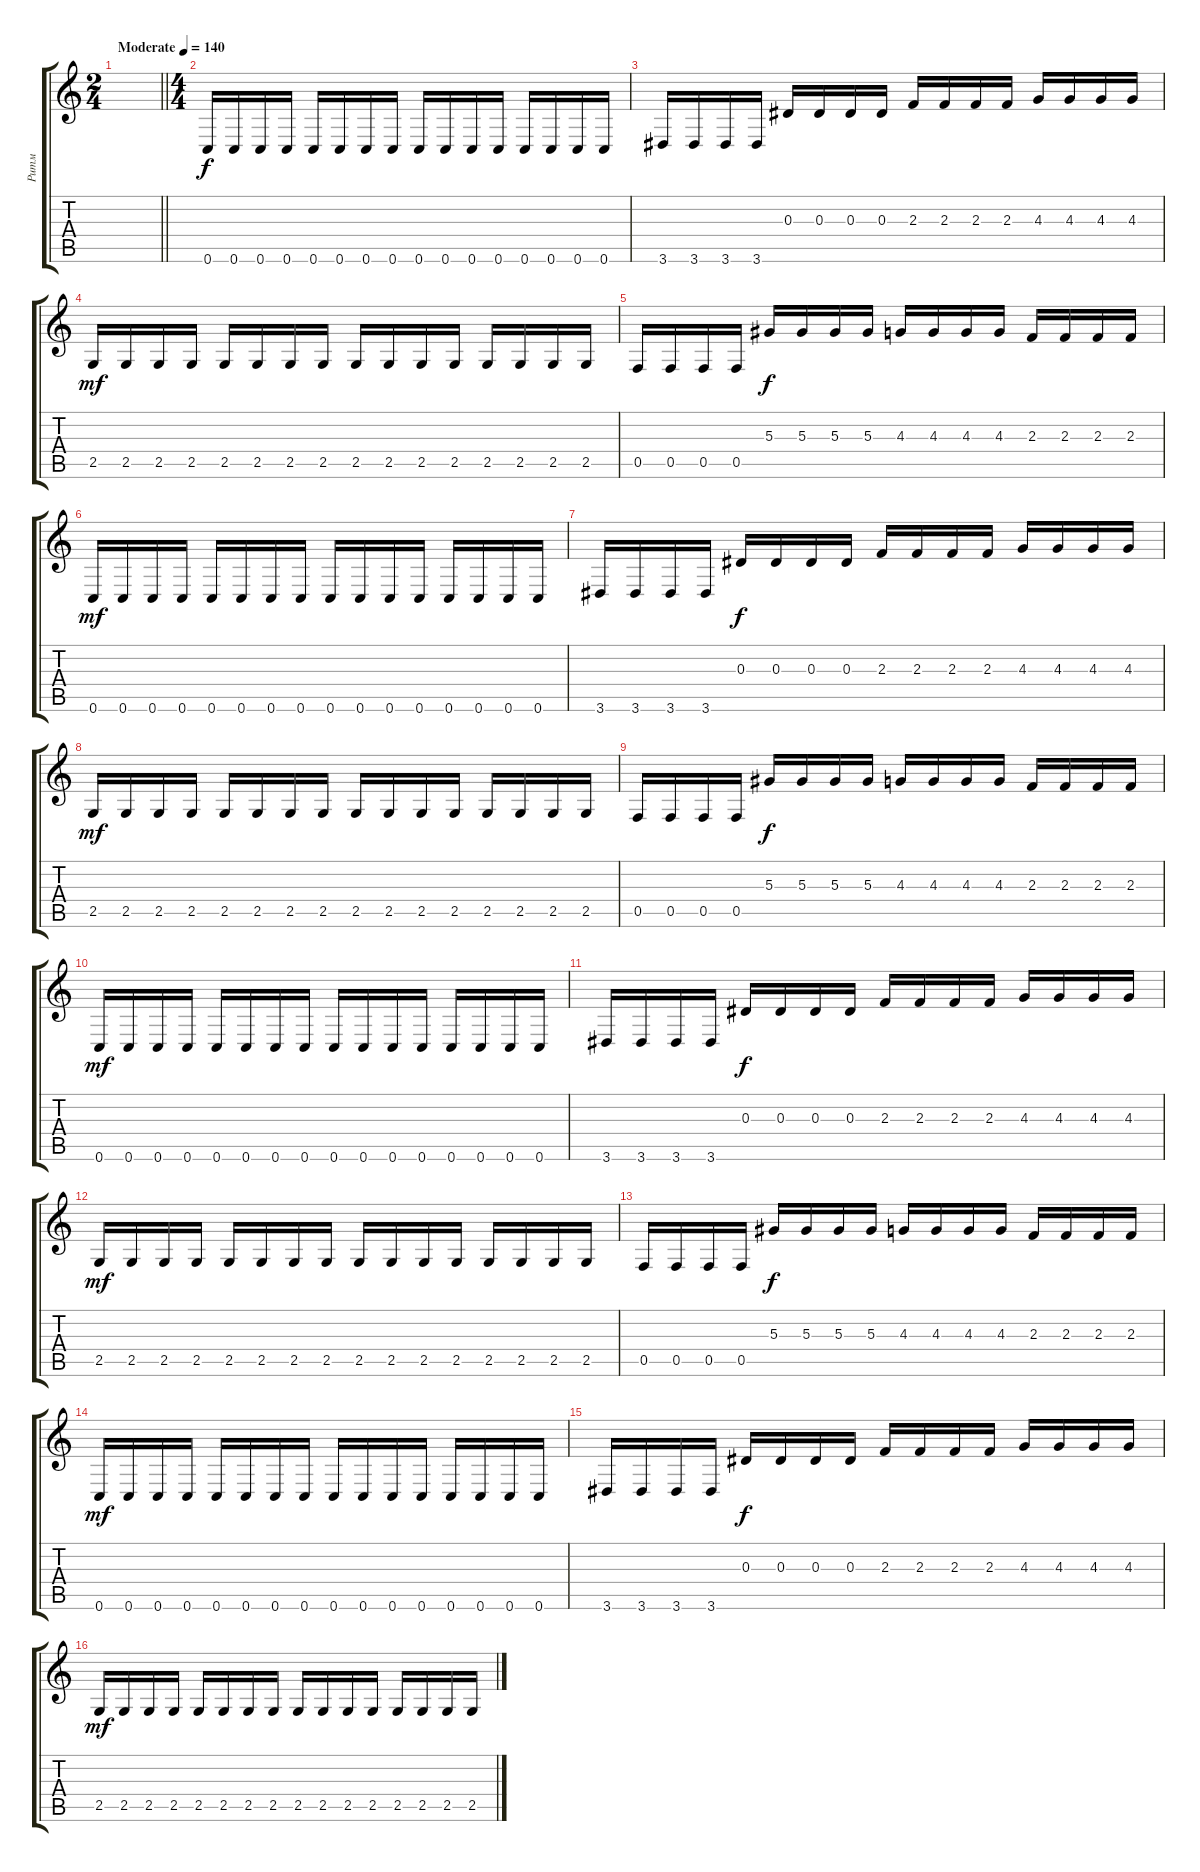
\track ("Ритм" "Ритм") {instrument distortionguitar}
\staff {score tabs}
\tuning (C4 G3 Eb3 Bb2 F2 C2) {hide}
\ts (2 4)
\tempo (140 "Moderate")
\clef g2
\barLineRight lightlight
\ks c
|
\ts (4 4)
\section ("" "")
0.6.16 0.6.16 0.6.16 0.6.16 0.6.16 0.6.16 0.6.16 0.6.16 0.6.16 0.6.16 0.6.16 0.6.16 0.6.16 0.6.16 0.6.16 0.6.16 |
3.6.16 3.6.16 3.6.16 3.6.16 0.3.16{dy f} 0.3.16 0.3.16 0.3.16 2.3.16 2.3.16 2.3.16 2.3.16 4.3.16 4.3.16 4.3.16 4.3.16 |
2.5.16{dy mf} 2.5.16 2.5.16 2.5.16 2.5.16 2.5.16 2.5.16 2.5.16 2.5.16 2.5.16 2.5.16 2.5.16 2.5.16 2.5.16 2.5.16 2.5.16 |
0.5.16 0.5.16 0.5.16 0.5.16 5.3.16{dy f} 5.3.16 5.3.16 5.3.16 4.3.16 4.3.16 4.3.16 4.3.16 2.3.16 2.3.16 2.3.16 2.3.16 |
0.6.16{dy mf} 0.6.16 0.6.16 0.6.16 0.6.16 0.6.16 0.6.16 0.6.16 0.6.16 0.6.16 0.6.16 0.6.16 0.6.16 0.6.16 0.6.16 0.6.16 |
3.6.16 3.6.16 3.6.16 3.6.16 0.3.16{dy f} 0.3.16 0.3.16 0.3.16 2.3.16 2.3.16 2.3.16 2.3.16 4.3.16 4.3.16 4.3.16 4.3.16 |
2.5.16{dy mf} 2.5.16 2.5.16 2.5.16 2.5.16 2.5.16 2.5.16 2.5.16 2.5.16 2.5.16 2.5.16 2.5.16 2.5.16 2.5.16 2.5.16 2.5.16 |
0.5.16 0.5.16 0.5.16 0.5.16 5.3.16{dy f} 5.3.16 5.3.16 5.3.16 4.3.16 4.3.16 4.3.16 4.3.16 2.3.16 2.3.16 2.3.16 2.3.16 |
0.6.16{dy mf} 0.6.16 0.6.16 0.6.16 0.6.16 0.6.16 0.6.16 0.6.16 0.6.16 0.6.16 0.6.16 0.6.16 0.6.16 0.6.16 0.6.16 0.6.16 |
3.6.16 3.6.16 3.6.16 3.6.16 0.3.16{dy f} 0.3.16 0.3.16 0.3.16 2.3.16 2.3.16 2.3.16 2.3.16 4.3.16 4.3.16 4.3.16 4.3.16 |
2.5.16{dy mf} 2.5.16 2.5.16 2.5.16 2.5.16 2.5.16 2.5.16 2.5.16 2.5.16 2.5.16 2.5.16 2.5.16 2.5.16 2.5.16 2.5.16 2.5.16 |
0.5.16 0.5.16 0.5.16 0.5.16 5.3.16{dy f} 5.3.16 5.3.16 5.3.16 4.3.16 4.3.16 4.3.16 4.3.16 2.3.16 2.3.16 2.3.16 2.3.16 |
0.6.16{dy mf} 0.6.16 0.6.16 0.6.16 0.6.16 0.6.16 0.6.16 0.6.16 0.6.16 0.6.16 0.6.16 0.6.16 0.6.16 0.6.16 0.6.16 0.6.16 |
3.6.16 3.6.16 3.6.16 3.6.16 0.3.16{dy f} 0.3.16 0.3.16 0.3.16 2.3.16 2.3.16 2.3.16 2.3.16 4.3.16 4.3.16 4.3.16 4.3.16 |
2.5.16{dy mf} 2.5.16 2.5.16 2.5.16 2.5.16 2.5.16 2.5.16 2.5.16 2.5.16 2.5.16 2.5.16 2.5.16 2.5.16 2.5.16 2.5.16 2.5.16
